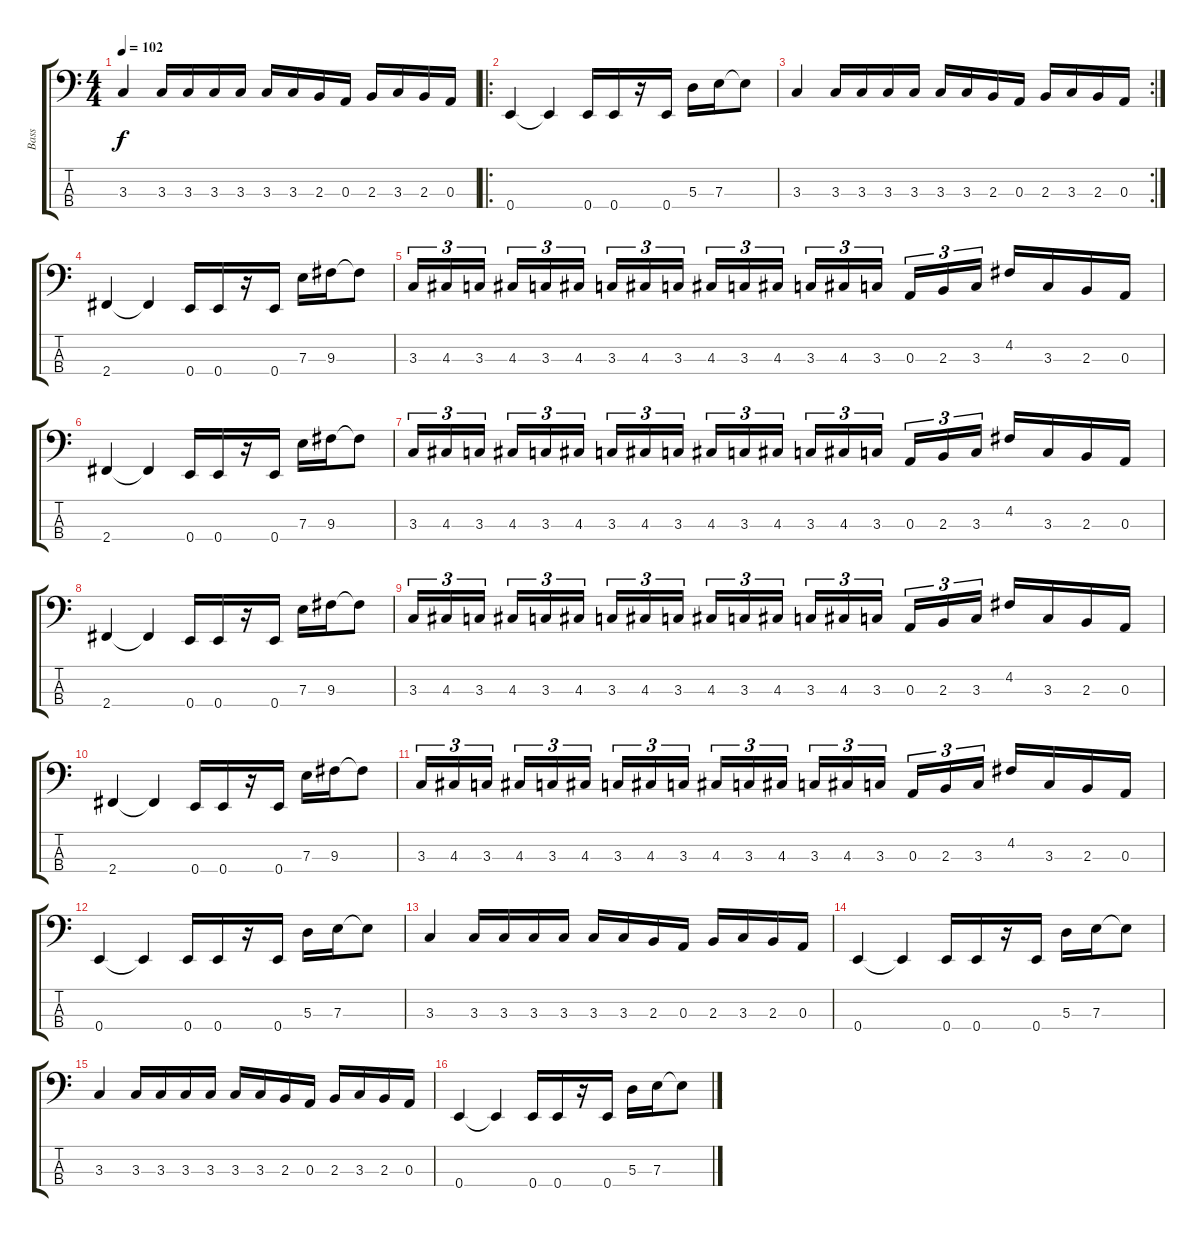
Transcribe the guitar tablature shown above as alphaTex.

\track ("Bass" "Bass") {instrument electricbasspick}
\staff {score tabs}
\tuning (G2 D2 A1 E1) {hide}
\ts (4 4)
\tempo 102
\clef f4
\ks c
3.3.4{dy f} 3.3.16 3.3.16 3.3.16 3.3.16 3.3.16 3.3.16 2.3.16 0.3.16 2.3.16 3.3.16 2.3.16 0.3.16 |
\ro
0.4.4 0.4{t}.4 0.4.16 0.4.16 r.16 0.4.16 5.3.16 7.3.16 7.3{t}.8 |
\rc 2
3.3.4 3.3.16 3.3.16 3.3.16 3.3.16 3.3.16 3.3.16 2.3.16 0.3.16 2.3.16 3.3.16 2.3.16 0.3.16 |
2.4.4 2.4{t}.4 0.4.16 0.4.16 r.16 0.4.16 7.3.16 9.3.16 9.3{t}.8 |
3.3.16{tu (3 2)} 4.3.16{tu (3 2)} 3.3.16{tu (3 2)} 4.3.16{tu (3 2)} 3.3.16{tu (3 2)} 4.3.16{tu (3 2)} 3.3.16{tu (3 2)} 4.3.16{tu (3 2)} 3.3.16{tu (3 2)} 4.3.16{tu (3 2)} 3.3.16{tu (3 2)} 4.3.16{tu (3 2)} 3.3.16{tu (3 2)} 4.3.16{tu (3 2)} 3.3.16{tu (3 2)} 0.3.16{tu (3 2)} 2.3.16{tu (3 2)} 3.3.16{tu (3 2)} 4.2.16 3.3.16 2.3.16 0.3.16 |
2.4.4 2.4{t}.4 0.4.16 0.4.16 r.16 0.4.16 7.3.16 9.3.16 9.3{t}.8 |
3.3.16{tu (3 2)} 4.3.16{tu (3 2)} 3.3.16{tu (3 2)} 4.3.16{tu (3 2)} 3.3.16{tu (3 2)} 4.3.16{tu (3 2)} 3.3.16{tu (3 2)} 4.3.16{tu (3 2)} 3.3.16{tu (3 2)} 4.3.16{tu (3 2)} 3.3.16{tu (3 2)} 4.3.16{tu (3 2)} 3.3.16{tu (3 2)} 4.3.16{tu (3 2)} 3.3.16{tu (3 2)} 0.3.16{tu (3 2)} 2.3.16{tu (3 2)} 3.3.16{tu (3 2)} 4.2.16 3.3.16 2.3.16 0.3.16 |
2.4.4 2.4{t}.4 0.4.16 0.4.16 r.16 0.4.16 7.3.16 9.3.16 9.3{t}.8 |
3.3.16{tu (3 2)} 4.3.16{tu (3 2)} 3.3.16{tu (3 2)} 4.3.16{tu (3 2)} 3.3.16{tu (3 2)} 4.3.16{tu (3 2)} 3.3.16{tu (3 2)} 4.3.16{tu (3 2)} 3.3.16{tu (3 2)} 4.3.16{tu (3 2)} 3.3.16{tu (3 2)} 4.3.16{tu (3 2)} 3.3.16{tu (3 2)} 4.3.16{tu (3 2)} 3.3.16{tu (3 2)} 0.3.16{tu (3 2)} 2.3.16{tu (3 2)} 3.3.16{tu (3 2)} 4.2.16 3.3.16 2.3.16 0.3.16 |
2.4.4 2.4{t}.4 0.4.16 0.4.16 r.16 0.4.16 7.3.16 9.3.16 9.3{t}.8 |
3.3.16{tu (3 2)} 4.3.16{tu (3 2)} 3.3.16{tu (3 2)} 4.3.16{tu (3 2)} 3.3.16{tu (3 2)} 4.3.16{tu (3 2)} 3.3.16{tu (3 2)} 4.3.16{tu (3 2)} 3.3.16{tu (3 2)} 4.3.16{tu (3 2)} 3.3.16{tu (3 2)} 4.3.16{tu (3 2)} 3.3.16{tu (3 2)} 4.3.16{tu (3 2)} 3.3.16{tu (3 2)} 0.3.16{tu (3 2)} 2.3.16{tu (3 2)} 3.3.16{tu (3 2)} 4.2.16 3.3.16 2.3.16 0.3.16 |
0.4.4 0.4{t}.4 0.4.16 0.4.16 r.16 0.4.16 5.3.16 7.3.16 7.3{t}.8 |
3.3.4 3.3.16 3.3.16 3.3.16 3.3.16 3.3.16 3.3.16 2.3.16 0.3.16 2.3.16 3.3.16 2.3.16 0.3.16 |
0.4.4 0.4{t}.4 0.4.16 0.4.16 r.16 0.4.16 5.3.16 7.3.16 7.3{t}.8 |
3.3.4 3.3.16 3.3.16 3.3.16 3.3.16 3.3.16 3.3.16 2.3.16 0.3.16 2.3.16 3.3.16 2.3.16 0.3.16 |
0.4.4 0.4{t}.4 0.4.16 0.4.16 r.16 0.4.16 5.3.16 7.3.16 7.3{t}.8
